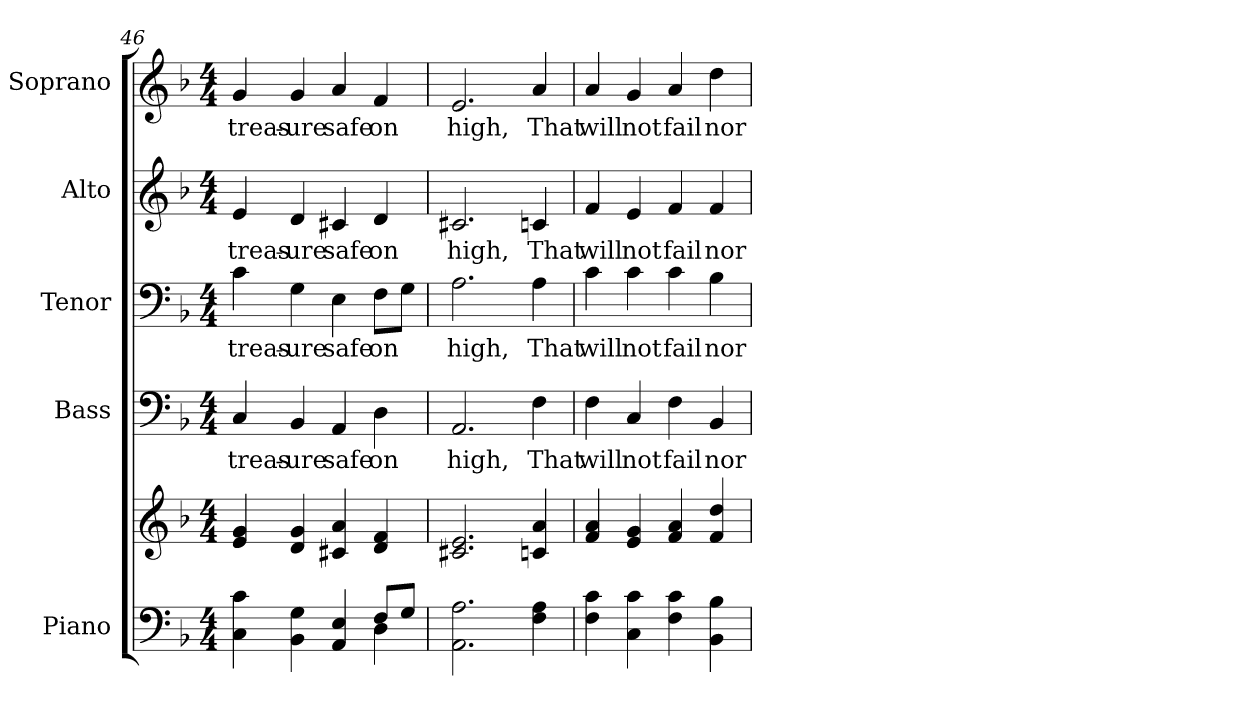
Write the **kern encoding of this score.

**kern	**kern	**kern	**text	**kern	**text	**kern	**text	**kern	**text
*part5	*part5	*part4	*part4	*part3	*part3	*part2	*part2	*part1	*part1
*staff6	*staff5	*staff4	*staff4	*staff3	*staff3	*staff2	*staff2	*staff1	*staff1
*I"Piano	*	*I"Bass	*	*I"Tenor	*	*I"Alto	*	*I"Soprano	*
*I'Pno.	*	*I'B.	*	*I'T.	*	*I'A.	*	*I'S.	*
!!LO:PB:g=z
*clefF4	*clefG2	*clefF4	*	*clefF4	*	*clefG2	*	*clefG2	*
*k[b-]	*k[b-]	*k[b-]	*	*k[b-]	*	*k[b-]	*	*k[b-]	*
*F:	*F:	*F:	*	*F:	*	*F:	*	*F:	*
*M4/4	*M4/4	*M4/4	*	*M4/4	*	*M4/4	*	*M4/4	*
=46	=46	=46	=46	=46	=46	=46	=46	=46	=46
*^	*	*	*	*	*	*	*	*	*
!	!	!	!	!LO:LY:b:color=#000000	!	!	!	!	!	!
!	!	!	!	!	!	!LO:LY:b:color=#000000	!	!	!	!
!	!	!	!	!	!	!	!	!LO:LY:b:color=#000000	!	!
!	!	!	!	!	!	!	!	!	!	!LO:LY:b:color=#000000
4Ci\ 4ci	2ryy	4ei/ 4gi	4Ci/	treas-	4ci\	treas-	4ei/	treas-	4gi/	treas-
!	!	!	!	!LO:LY:b:color=#000000	!	!	!	!	!	!
!	!	!	!	!	!	!LO:LY:b:color=#000000	!	!	!	!
!	!	!	!	!	!	!	!	!LO:LY:b:color=#000000	!	!
!	!	!	!	!	!	!	!	!	!	!LO:LY:b:color=#000000
4BB-i\ 4Gi	.	4di/ 4gi	4BB-i/	-ure	4Gi\	-ure	4di/	-ure	4gi/	-ure
!	!	!	!	!LO:LY:b:color=#000000	!	!	!	!	!	!
!	!	!	!	!	!	!LO:LY:b:color=#000000	!	!	!	!
!	!	!	!	!	!	!	!	!LO:LY:b:color=#000000	!	!
!	!	!	!	!	!	!	!	!	!	!LO:LY:b:color=#000000
4AAi/ 4Ei	4ryy	4c#Xi/ 4ai	4AAi/	safe	4Ei\	safe	4c#Xi/	safe	4ai/	safe
!	!	!	!	!LO:LY:b:color=#000000	!	!	!	!	!	!
!	!	!	!	!	!	!LO:LY:b:color=#000000	!	!	!	!
!	!	!	!	!	!	!	!	!LO:LY:b:color=#000000	!	!
!	!	!	!	!	!	!	!	!	!	!LO:LY:b:color=#000000
8Fi/L	4Di\	4di/ 4fi	4Di\	on	8Fi\L	on	4di/	on	4fi/	on
8Gi/J	.	.	.	.	8Gi\J	.	.	.	.	.
*v	*v	*	*	*	*	*	*	*	*	*
=47	=47	=47	=47	=47	=47	=47	=47	=47	=47
!	!	!	!LO:LY:b:color=#000000	!	!	!	!	!	!
!	!	!	!	!	!LO:LY:b:color=#000000	!	!	!	!
!	!	!	!	!	!	!	!LO:LY:b:color=#000000	!	!
!	!	!	!	!	!	!	!	!	!LO:LY:b:color=#000000
2.AAi\ 2.Ai	2.c#Xi/ 2.ei	2.AAi/	high,	2.Ai\	high,	2.c#Xi/	high,	2.ei/	high,
!	!	!	!LO:LY:b:color=#000000	!	!	!	!	!	!
!	!	!	!	!	!LO:LY:b:color=#000000	!	!	!	!
!	!	!	!	!	!	!	!LO:LY:b:color=#000000	!	!
!	!	!	!	!	!	!	!	!	!LO:LY:b:color=#000000
4Fi\ 4Ai	4cni/ 4ai	4Fi\	That	4Ai\	That	4cni/	That	4ai/	That
!!LO:PB:g=z
=48	=48	=48	=48	=48	=48	=48	=48	=48	=48
!	!	!	!LO:LY:b:color=#000000	!	!	!	!	!	!
!	!	!	!	!	!LO:LY:b:color=#000000	!	!	!	!
!	!	!	!	!	!	!	!LO:LY:b:color=#000000	!	!
!	!	!	!	!	!	!	!	!	!LO:LY:b:color=#000000
4Fi\ 4ci	4fi/ 4ai	4Fi\	will	4ci\	will	4fi/	will	4ai/	will
!	!	!	!LO:LY:b:color=#000000	!	!	!	!	!	!
!	!	!	!	!	!LO:LY:b:color=#000000	!	!	!	!
!	!	!	!	!	!	!	!LO:LY:b:color=#000000	!	!
!	!	!	!	!	!	!	!	!	!LO:LY:b:color=#000000
4Ci\ 4ci	4ei/ 4gi	4Ci/	not	4ci\	not	4ei/	not	4gi/	not
!	!	!	!LO:LY:b:color=#000000	!	!	!	!	!	!
!	!	!	!	!	!LO:LY:b:color=#000000	!	!	!	!
!	!	!	!	!	!	!	!LO:LY:b:color=#000000	!	!
!	!	!	!	!	!	!	!	!	!LO:LY:b:color=#000000
4Fi\ 4ci	4fi/ 4ai	4Fi\	fail	4ci\	fail	4fi/	fail	4ai/	fail
!	!	!	!LO:LY:b:color=#000000	!	!	!	!	!	!
!	!	!	!	!	!LO:LY:b:color=#000000	!	!	!	!
!	!	!	!	!	!	!	!LO:LY:b:color=#000000	!	!
!	!	!	!	!	!	!	!	!	!LO:LY:b:color=#000000
4BB-i\ 4B-i	4fi/ 4ddi	4BB-i/	nor	4B-i\	nor	4fi/	nor	4ddi\	nor
=	=	=	=	=	=	=	=	=	=
*-	*-	*-	*-	*-	*-	*-	*-	*-	*-
